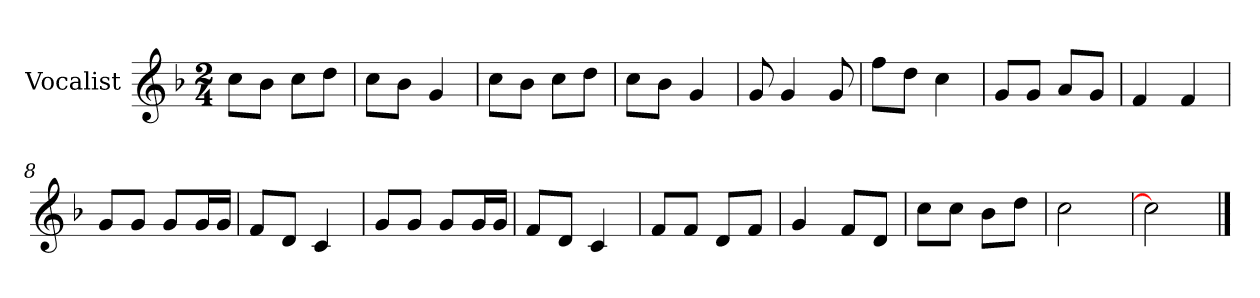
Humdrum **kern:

**kern
*part1
*staff1
*I"Vocalist
*k[b-]
*F:
*M2/4
=
8ccL
8b-J
8ccL
8ddJ
=1
8ccL
8b-J
4g
=2
8ccL
8b-J
8ccL
8ddJ
=3
8ccL
8b-J
4g
=4
8g
4g
8g
=5
8ffL
8ddJ
4cc
=6
8gL
8gJ
8aL
8gJ
=7
4f
4f
=8
8gL
8gJ
8gL
16gL
16gJJ
=9
8fL
8dJ
4c
=10
8gL
8gJ
8gL
16gL
16gJJ
=11
8fL
8dJ
4c
=12
8fL
8fJ
8dL
8fJ
=13
4g
8fL
8dJ
=14
8ccL
8ccJ
8b-L
8ddJ
=15
2cc
=16
2cc]
==
*-
